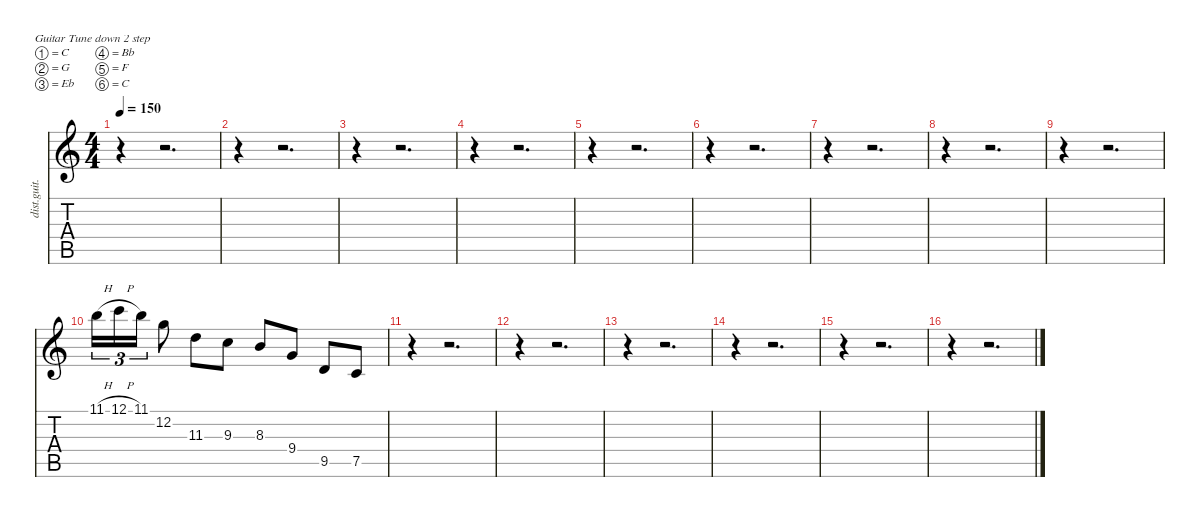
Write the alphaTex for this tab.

\defaultSystemsLayout 4
\hideDynamics
\bracketExtendMode nobrackets
\otherSystemsTrackNameOrientation horizontal
\track ("Guitar 3" "dist.guit.") {instrument distortionguitar}
\staff {score tabs}
\tuning (C4 G3 Eb3 Bb2 F2 C2)
\ts (4 4)
\tempo 150
\clef g2
\ks c
r.4{dy mf beam Down} r.2{d beam Down} |
r.4{beam Down} r.2{d beam Down} |
r.4{beam Down} r.2{d beam Down} |
r.4{beam Down} r.2{d beam Down} |
r.4{beam Down} r.2{d beam Down} |
r.4{beam Down} r.2{d beam Down} |
r.4{beam Down} r.2{d beam Down} |
r.4{beam Down} r.2{d beam Down} |
r.4{beam Down} r.2{d beam Down} |
11.1{h}.16{tu (3 2) beam Down} 12.1{h}.16{tu (3 2) dy f beam Down} 11.1.16{tu (3 2) beam Down} 12.2.8{dy ppp beam Down} 11.3.8{beam Down} 9.3.8{beam Down} 8.3.8{beam Up} 9.4.8{beam Up} 9.5.8{beam Up} 7.5.8{beam Up} |
r.4{beam Down} r.2{d beam Down} |
r.4{beam Down} r.2{d beam Down} |
r.4{beam Down} r.2{d beam Down} |
r.4{beam Down} r.2{d beam Down} |
r.4{beam Down} r.2{d beam Down} |
r.4{beam Down} r.2{d beam Down}
